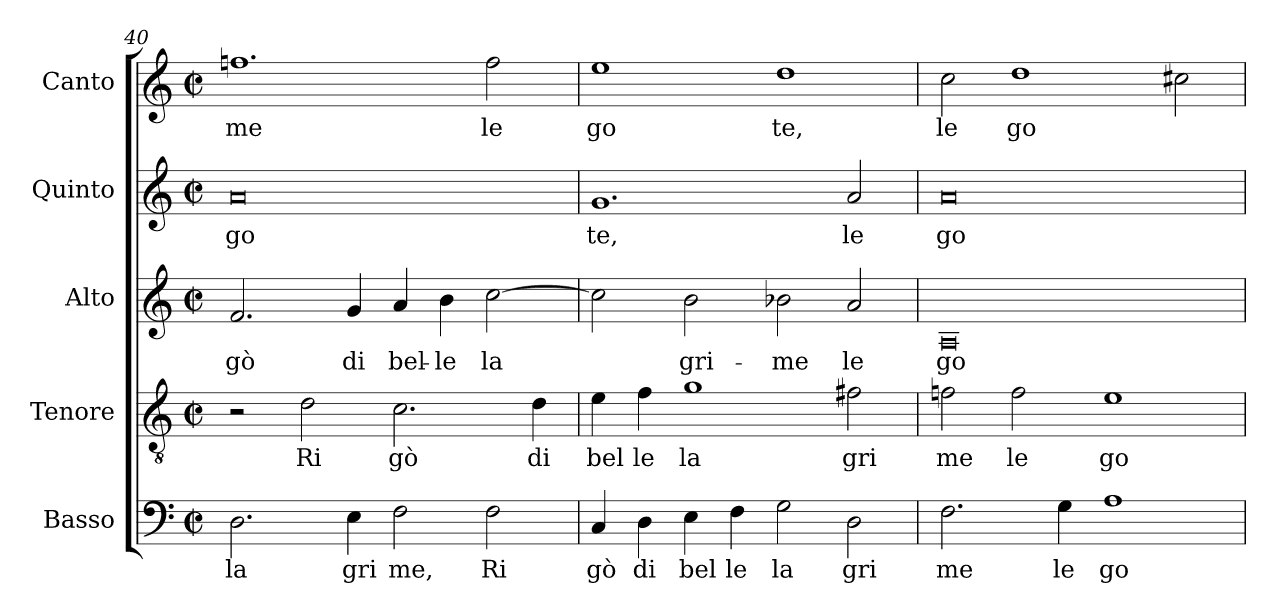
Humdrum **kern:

**kern	**text	**kern	**text	**kern	**text	**kern	**text	**kern	**text
*part5	*part5	*part4	*part4	*part3	*part3	*part2	*part2	*part1	*part1
*staff5	*staff5	*staff4	*staff4	*staff3	*staff3	*staff2	*staff2	*staff1	*staff1
*I"Basso	*	*I"Tenore	*	*I"Alto	*	*I"Quinto	*	*I"Canto	*
*I'Basso	*	*I'Tenore	*	*I'Alto	*	*I'Quinto	*	*I'Canto	*
*clefF4	*	*clefGv2	*	*clefG2	*	*clefG2	*	*clefG2	*
*k[]	*	*k[]	*	*k[]	*	*k[]	*	*k[]	*
*C:	*	*C:	*	*C:	*	*C:	*	*C:	*
*M2/2	*	*M2/2	*	*M2/2	*	*M2/2	*	*M2/2	*
*met(c|)	*	*met(c|)	*	*met(c|)	*	*met(c|)	*	*met(c|)	*
=40	=40	=40	=40	=40	=40	=40	=40	=40	=40
!	!LO:LY:b:cj	!	!	!	!LO:LY:b:cj	!	!LO:LY:b:cj	!	!LO:LY:b:cj
2.D\	la	2r	.	2.f/	-gò	0a	go	1.ffn	me
!	!	!	!LO:LY:b:cj	!	!	!	!	!	!
.	.	2d\	Ri	.	.	.	.	.	.
!	!LO:LY:b:cj	!	!	!	!LO:LY:b:cj	!	!	!	!
4E\	gri	.	.	4g/	di	.	.	.	.
!	!LO:LY:b:cj	!	!LO:LY:b:cj	!	!LO:LY:b:cj	!	!	!	!
2F\	me,	2.c\	gò	4a/	bel-	.	.	.	.
!	!	!	!	!	!LO:LY:b:cj	!	!	!	!
.	.	.	.	4b\	-le	.	.	.	.
!	!LO:LY:b:cj	!	!	!	!LO:LY:b:cj	!	!	!	!LO:LY:b:cj
2F\	Ri	.	.	[>2cc\	la-	.	.	2ff\	le
!	!	!	!LO:LY:b:cj	!	!	!	!	!	!
.	.	4d\	di	.	.	.	.	.	.
=41	=41	=41	=41	=41	=41	=41	=41	=41	=41
!	!LO:LY:b:cj	!	!LO:LY:b:cj	!	!LO:LY:b:cj	!	!LO:LY:b:cj	!	!LO:LY:b:cj
4C/	gò	4e\	bel	2cc\]	--	1.g	te,	1ee	go
!	!LO:LY:b:cj	!	!LO:LY:b:cj	!	!	!	!	!	!
4D\	di	4f\	le	.	.	.	.	.	.
!	!LO:LY:b:cj	!	!LO:LY:b:cj	!	!LO:LY:b:cj	!	!	!	!
4E\	bel	1g	la	2b\	-gri-	.	.	.	.
!	!LO:LY:b:cj	!	!	!	!	!	!	!	!
4F\	le	.	.	.	.	.	.	.	.
!	!LO:LY:b:cj	!	!	!	!LO:LY:b:cj	!	!	!	!LO:LY:b:cj
2G\	la	.	.	2b-X\	-me	.	.	1dd	te,
!	!LO:LY:b:cj	!	!LO:LY:b:cj	!	!LO:LY:b:cj	!	!LO:LY:b:cj	!	!
2D\	gri	2f#X\	gri	2a/	le	2a/	le	.	.
=42	=42	=42	=42	=42	=42	=42	=42	=42	=42
!	!LO:LY:b:cj	!	!LO:LY:b:cj	!	!LO:LY:b:cj	!	!LO:LY:b:cj	!	!LO:LY:b:cj
2.F\	me	2fn\	me	0A	go-	0a	go	2cc\	le
!	!	!	!LO:LY:b:cj	!	!	!	!	!	!LO:LY:b:cj
.	.	2f\	le	.	.	.	.	1dd	go
!	!LO:LY:b:cj	!	!	!	!	!	!	!	!
4G\	le	.	.	.	.	.	.	.	.
!	!LO:LY:b:cj	!	!LO:LY:b:cj	!	!	!	!	!	!
1A	go	1e	go	.	.	.	.	.	.
!	!	!	!	!	!	!	!	!	!LO:LY:b:cj
.	.	.	.	.	.	.	.	2cc#\	.
=	=	=	=	=	=	=	=	=	=
*-	*-	*-	*-	*-	*-	*-	*-	*-	*-
